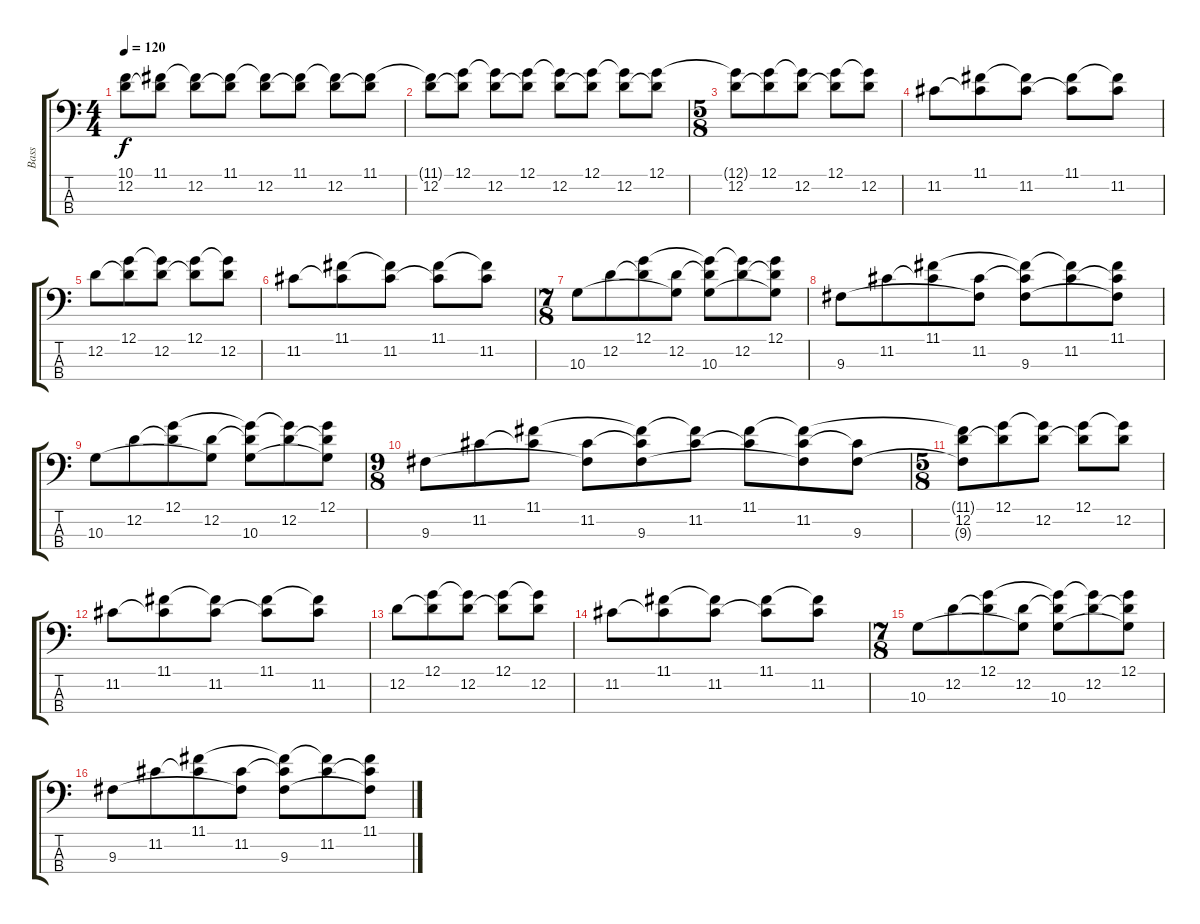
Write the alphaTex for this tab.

\track ("Bass" "Bass") {instrument electricbasspick}
\staff {score tabs}
\tuning (G2 D2 A1 E1) {hide}
\ts (4 4)
\tempo 120
\clef f4
\ks c
(10.1{t} 12.2).8{dy f} (11.1 12.2{t}).8 (11.1{t} 12.2).8 (11.1 12.2{t}).8 (11.1{t} 12.2).8 (11.1 12.2{t}).8 (11.1{t} 12.2).8 (11.1 12.2{t}).8 |
(11.1{t} 12.2).8 (12.1 12.2{t}).8 (12.1{t} 12.2).8 (12.1 12.2{t}).8 (12.1{t} 12.2).8 (12.1 12.2{t}).8 (12.1{t} 12.2).8 (12.1 12.2{t}).8 |
\ts (5 8)
(12.1{t} 12.2).8 (12.1 12.2{t}).8 (12.1{t} 12.2).8 (12.1 12.2{t}).8 (12.1{t} 12.2).8 |
11.2.8 (11.1 11.2{t}).8 (11.1{t} 11.2).8 (11.1 11.2{t}).8 (11.1{t} 11.2).8 |
12.2.8 (12.1 12.2{t}).8 (12.1{t} 12.2).8 (12.1 12.2{t}).8 (12.1{t} 12.2).8 |
11.2.8 (11.1 11.2{t}).8 (11.1{t} 11.2).8 (11.1 11.2{t}).8 (11.1{t} 11.2).8 |
\ts (7 8)
10.3.8 12.2.8 (12.1 12.2{t}).8 (12.2 10.3{t}).8 (12.1{t} 12.2{t} 10.3).8 (12.1{t} 12.2).8 (12.1 12.2{t} 10.3{t}).8 |
9.3.8 11.2.8 (11.1 11.2{t}).8 (11.2 9.3{t}).8 (11.1{t} 11.2{t} 9.3).8 (11.1{t} 11.2).8 (11.1 11.2{t} 9.3{t}).8 |
10.3.8 12.2.8 (12.1 12.2{t}).8 (12.2 10.3{t}).8 (12.1{t} 12.2{t} 10.3).8 (12.1{t} 12.2).8 (12.1 12.2{t} 10.3{t}).8 |
\ts (9 8)
9.3.8 11.2.8 (11.1 11.2{t}).8 (11.2 9.3{t}).8 (11.1{t} 11.2{t} 9.3).8 (11.1{t} 11.2).8 (11.1 11.2{t}).8 (11.1{t} 11.2 9.3{t}).8 (11.2{t} 9.3).8 |
\ts (5 8)
(11.1{t} 12.2 9.3{t}).8 (12.1 12.2{t}).8 (12.1{t} 12.2).8 (12.1 12.2{t}).8 (12.1{t} 12.2).8 |
11.2.8 (11.1 11.2{t}).8 (11.1{t} 11.2).8 (11.1 11.2{t}).8 (11.1{t} 11.2).8 |
12.2.8 (12.1 12.2{t}).8 (12.1{t} 12.2).8 (12.1 12.2{t}).8 (12.1{t} 12.2).8 |
11.2.8 (11.1 11.2{t}).8 (11.1{t} 11.2).8 (11.1 11.2{t}).8 (11.1{t} 11.2).8 |
\ts (7 8)
10.3.8 12.2.8 (12.1 12.2{t}).8 (12.2 10.3{t}).8 (12.1{t} 12.2{t} 10.3).8 (12.1{t} 12.2).8 (12.1 12.2{t} 10.3{t}).8 |
9.3.8 11.2.8 (11.1 11.2{t}).8 (11.2 9.3{t}).8 (11.1{t} 11.2{t} 9.3).8 (11.1{t} 11.2).8 (11.1 11.2{t} 9.3{t}).8
